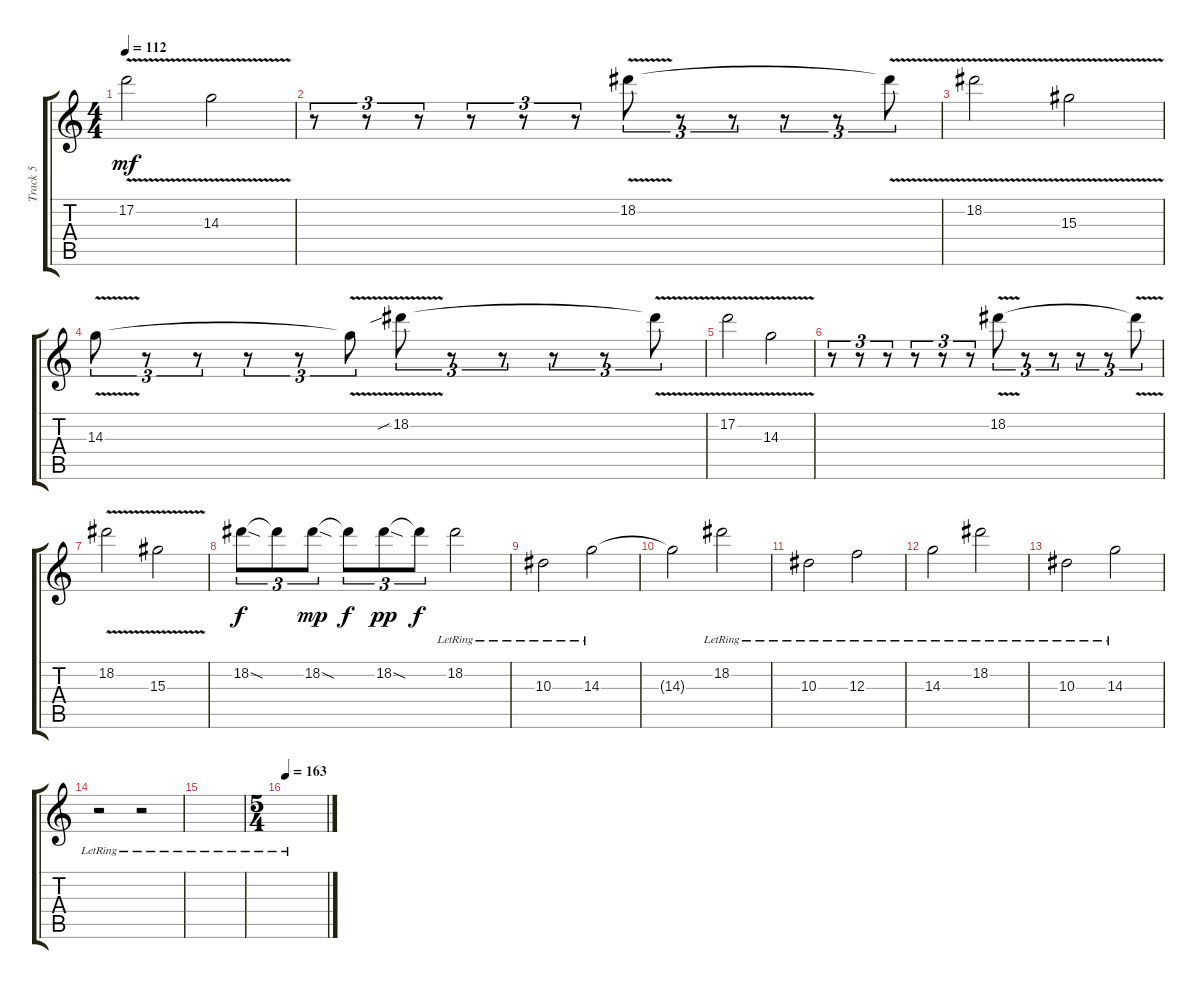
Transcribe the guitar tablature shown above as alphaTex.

\track ("Track 5" "Track 5") {instrument distortionguitar}
\staff {score tabs}
\tuning (D4 A3 F3 C3 G2 C2) {hide}
\ts (4 4)
\tempo 112
\clef g2
\ks c
17.2{v}.2{dy mf} 14.3{v}.2 |
r.8{tu (3 2)} r.8{tu (3 2)} r.8{tu (3 2)} r.8{tu (3 2)} r.8{tu (3 2)} r.8{tu (3 2)} 18.2{v}.8{tu (3 2)} r.8{tu (3 2)} r.8{tu (3 2)} r.8{tu (3 2)} r.8{tu (3 2)} 18.2{t}.8{tu (3 2)} |
18.2{v}.2 15.3{v}.2 |
14.3{v}.8{tu (3 2)} r.8{tu (3 2)} r.8{tu (3 2)} r.8{tu (3 2)} r.8{tu (3 2)} 14.3{t}.8{tu (3 2)} 18.2{v sib}.8{tu (3 2)} r.8{tu (3 2)} r.8{tu (3 2)} r.8{tu (3 2)} r.8{tu (3 2)} 18.2{t}.8{tu (3 2)} |
17.2{v}.2 14.3{v}.2 |
r.8{tu (3 2)} r.8{tu (3 2)} r.8{tu (3 2)} r.8{tu (3 2)} r.8{tu (3 2)} r.8{tu (3 2)} 18.2{v}.8{tu (3 2)} r.8{tu (3 2)} r.8{tu (3 2)} r.8{tu (3 2)} r.8{tu (3 2)} 18.2{t}.8{tu (3 2)} |
18.2{v}.2 15.3{v}.2 |
18.2{sod}.8{tu (3 2) dy f} 18.2{t}.8{tu (3 2)} 18.2{sod}.8{tu (3 2) dy mp} 18.2{t}.8{tu (3 2) dy f} 18.2{sod}.8{tu (3 2) dy pp} 18.2{t}.8{tu (3 2) dy f} 18.2{lr}.2{instrument acousticguitarsteel} |
10.3{lr}.2 14.3{lr}.2 |
14.3{t}.2 18.2{lr}.2 |
10.3{lr}.2 12.3{lr}.2 |
14.3{lr}.2 18.2{lr}.2 |
10.3{lr}.2 14.3{lr}.2 |
r.2 r.2 |
|
\ts (5 4)
\tempo 163
